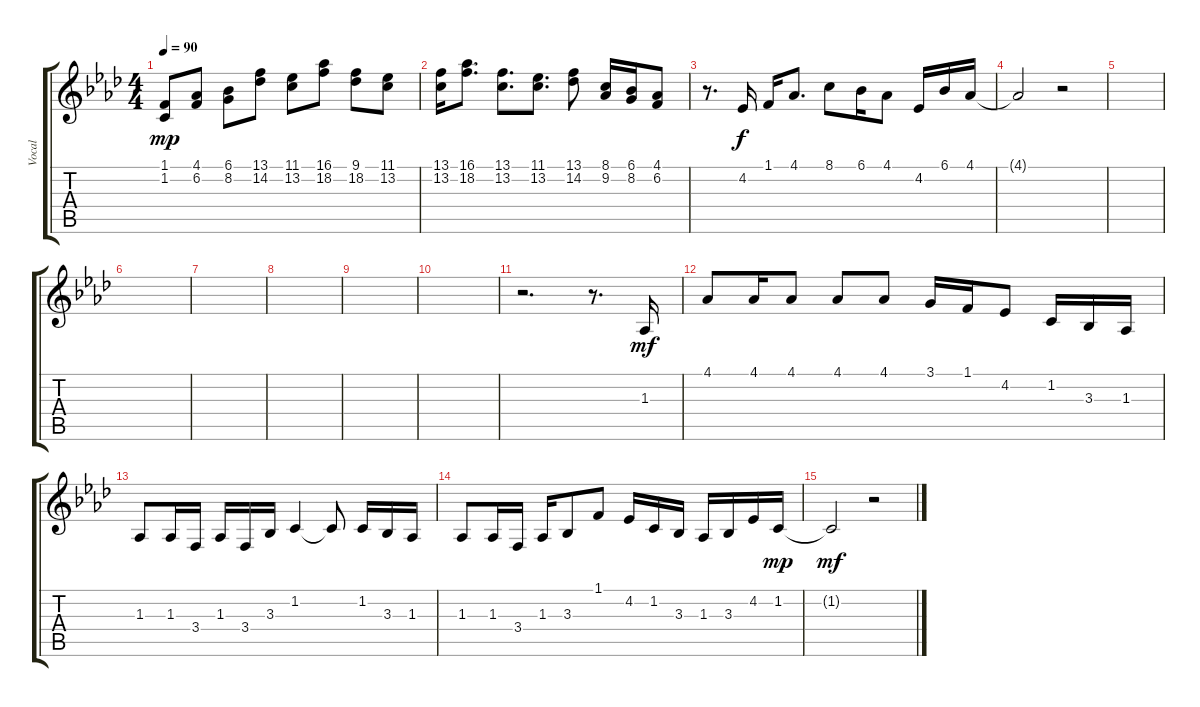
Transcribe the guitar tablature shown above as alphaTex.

\track ("Vocal" "Vocal") {instrument clarinet}
\staff {score tabs}
\tuning (E4 B3 G3 D3 A2 E2) {hide}
\ts (4 4)
\tempo 90
\clef g2
\ks ab
(1.1 1.2).8{dy mp} (4.1 6.2).8 (6.1 8.2).8 (13.1 14.2).8 (11.1 13.2).8 (16.1 18.2).8 (9.1 18.2).8 (11.1 13.2).8 |
(13.1 13.2).16 (16.1 18.2).8{d} (13.1 13.2).8{d} (11.1 13.2).8{d} (13.1 14.2).8 (8.1 9.2).16 (6.1 8.2).16 (4.1 6.2).8 |
r.8{d} 4.2.16{dy f} 1.1.16 4.1.8{d} 8.1.8 6.1.16 4.1.8 4.2.16 6.1.16 4.1.16 |
4.1{t}.2 r.2 |
|
|
|
|
|
|
r.2{d} r.8{d} 1.3.16{dy mf} |
4.1.8 4.1.16 4.1.8 4.1.8 4.1.8 3.1.16 1.1.16 4.2.8 1.2.16 3.3.16 1.3.16 |
1.3.8 1.3.16 3.4.16 1.3.16 3.4.16 3.3.16 1.2.4 1.2{t}.8 1.2.16 3.3.16 1.3.16 |
1.3.8 1.3.16 3.4.16 1.3.16 3.3.8 1.1.8 4.2.16 1.2.16 3.3.16 1.3.16 3.3.16 4.2.16 1.2.16{dy mp} |
1.2{t}.2{dy mf} r.2
